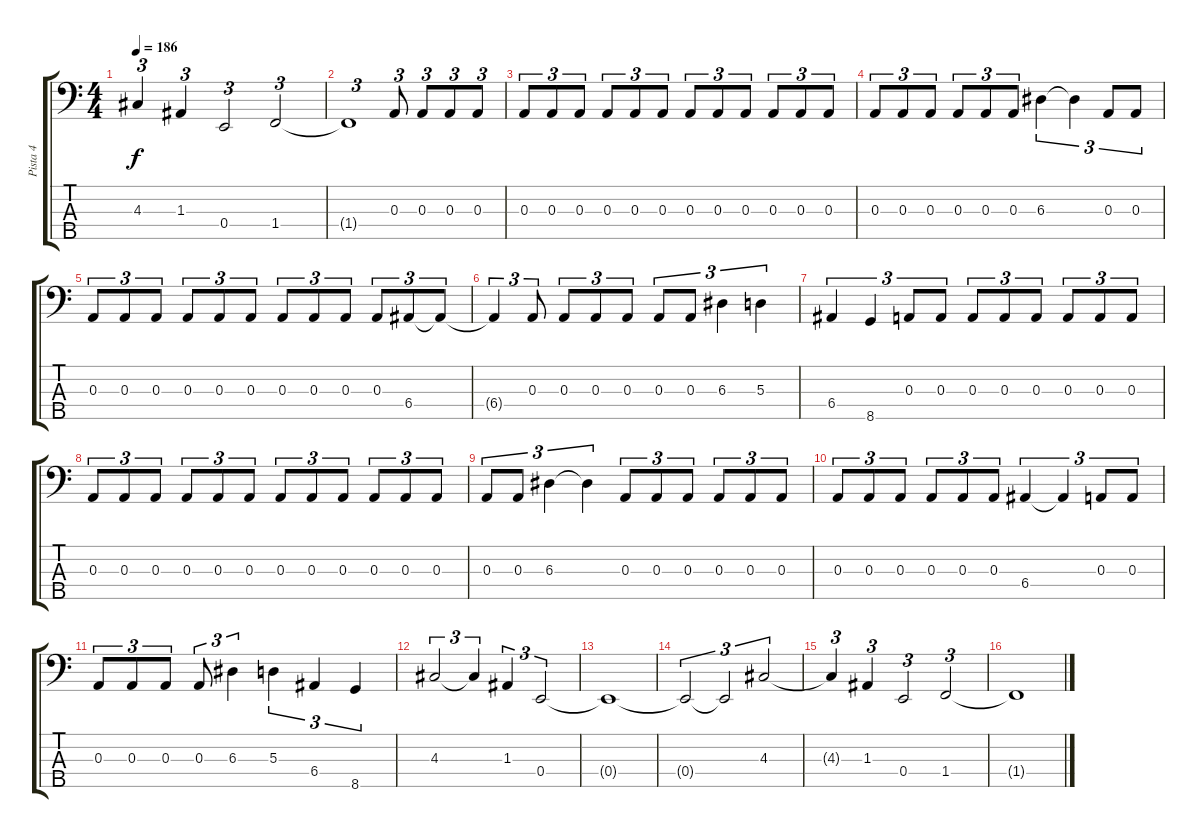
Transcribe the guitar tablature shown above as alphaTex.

\track ("Pista 4" "Pista 4") {instrument electricbassfinger}
\staff {score tabs}
\tuning (G2 D2 A1 E1 B0) {hide}
\ts (4 4)
\tempo 186
\clef f4
\ks c
4.3{t}.4{tu (3 2) dy f} 1.3.4{tu (3 2)} 0.4.2{tu (3 2)} 1.4.2{tu (3 2)} |
1.4{t}.1{tu (3 2)} 0.3.8{tu (3 2)} 0.3.8{tu (3 2)} 0.3.8{tu (3 2)} 0.3.8{tu (3 2)} |
0.3.8{tu (3 2)} 0.3.8{tu (3 2)} 0.3.8{tu (3 2)} 0.3.8{tu (3 2)} 0.3.8{tu (3 2)} 0.3.8{tu (3 2)} 0.3.8{tu (3 2)} 0.3.8{tu (3 2)} 0.3.8{tu (3 2)} 0.3.8{tu (3 2)} 0.3.8{tu (3 2)} 0.3.8{tu (3 2)} |
0.3.8{tu (3 2)} 0.3.8{tu (3 2)} 0.3.8{tu (3 2)} 0.3.8{tu (3 2)} 0.3.8{tu (3 2)} 0.3.8{tu (3 2)} 6.3.4{tu (3 2)} 6.3{t}.4{tu (3 2)} 0.3.8{tu (3 2)} 0.3.8{tu (3 2)} |
0.3.8{tu (3 2)} 0.3.8{tu (3 2)} 0.3.8{tu (3 2)} 0.3.8{tu (3 2)} 0.3.8{tu (3 2)} 0.3.8{tu (3 2)} 0.3.8{tu (3 2)} 0.3.8{tu (3 2)} 0.3.8{tu (3 2)} 0.3.8{tu (3 2)} 6.4.8{tu (3 2)} 6.4{t}.8{tu (3 2)} |
6.4{t}.4{tu (3 2)} 0.3.8{tu (3 2)} 0.3.8{tu (3 2)} 0.3.8{tu (3 2)} 0.3.8{tu (3 2)} 0.3.8{tu (3 2)} 0.3.8{tu (3 2)} 6.3.4{tu (3 2)} 5.3.4{tu (3 2)} |
6.4.4{tu (3 2)} 8.5.4{tu (3 2)} 0.3.8{tu (3 2)} 0.3.8{tu (3 2)} 0.3.8{tu (3 2)} 0.3.8{tu (3 2)} 0.3.8{tu (3 2)} 0.3.8{tu (3 2)} 0.3.8{tu (3 2)} 0.3.8{tu (3 2)} |
0.3.8{tu (3 2)} 0.3.8{tu (3 2)} 0.3.8{tu (3 2)} 0.3.8{tu (3 2)} 0.3.8{tu (3 2)} 0.3.8{tu (3 2)} 0.3.8{tu (3 2)} 0.3.8{tu (3 2)} 0.3.8{tu (3 2)} 0.3.8{tu (3 2)} 0.3.8{tu (3 2)} 0.3.8{tu (3 2)} |
0.3.8{tu (3 2)} 0.3.8{tu (3 2)} 6.3.4{tu (3 2)} 6.3{t}.4{tu (3 2)} 0.3.8{tu (3 2)} 0.3.8{tu (3 2)} 0.3.8{tu (3 2)} 0.3.8{tu (3 2)} 0.3.8{tu (3 2)} 0.3.8{tu (3 2)} |
0.3.8{tu (3 2)} 0.3.8{tu (3 2)} 0.3.8{tu (3 2)} 0.3.8{tu (3 2)} 0.3.8{tu (3 2)} 0.3.8{tu (3 2)} 6.4.4{tu (3 2)} 6.4{t}.4{tu (3 2)} 0.3.8{tu (3 2)} 0.3.8{tu (3 2)} |
0.3.8{tu (3 2)} 0.3.8{tu (3 2)} 0.3.8{tu (3 2)} 0.3.8{tu (3 2)} 6.3.4{tu (3 2)} 5.3.4{tu (3 2)} 6.4.4{tu (3 2)} 8.5.4{tu (3 2)} |
4.3.2{tu (3 2)} 4.3{t}.4{tu (3 2)} 1.3.4{tu (3 2)} 0.4.2{tu (3 2)} |
0.4{t}.1 |
0.4{t}.2{tu (3 2)} 0.4{t}.2{tu (3 2)} 4.3.2{tu (3 2)} |
4.3{t}.4{tu (3 2)} 1.3.4{tu (3 2)} 0.4.2{tu (3 2)} 1.4.2{tu (3 2)} |
1.4{t}.1
